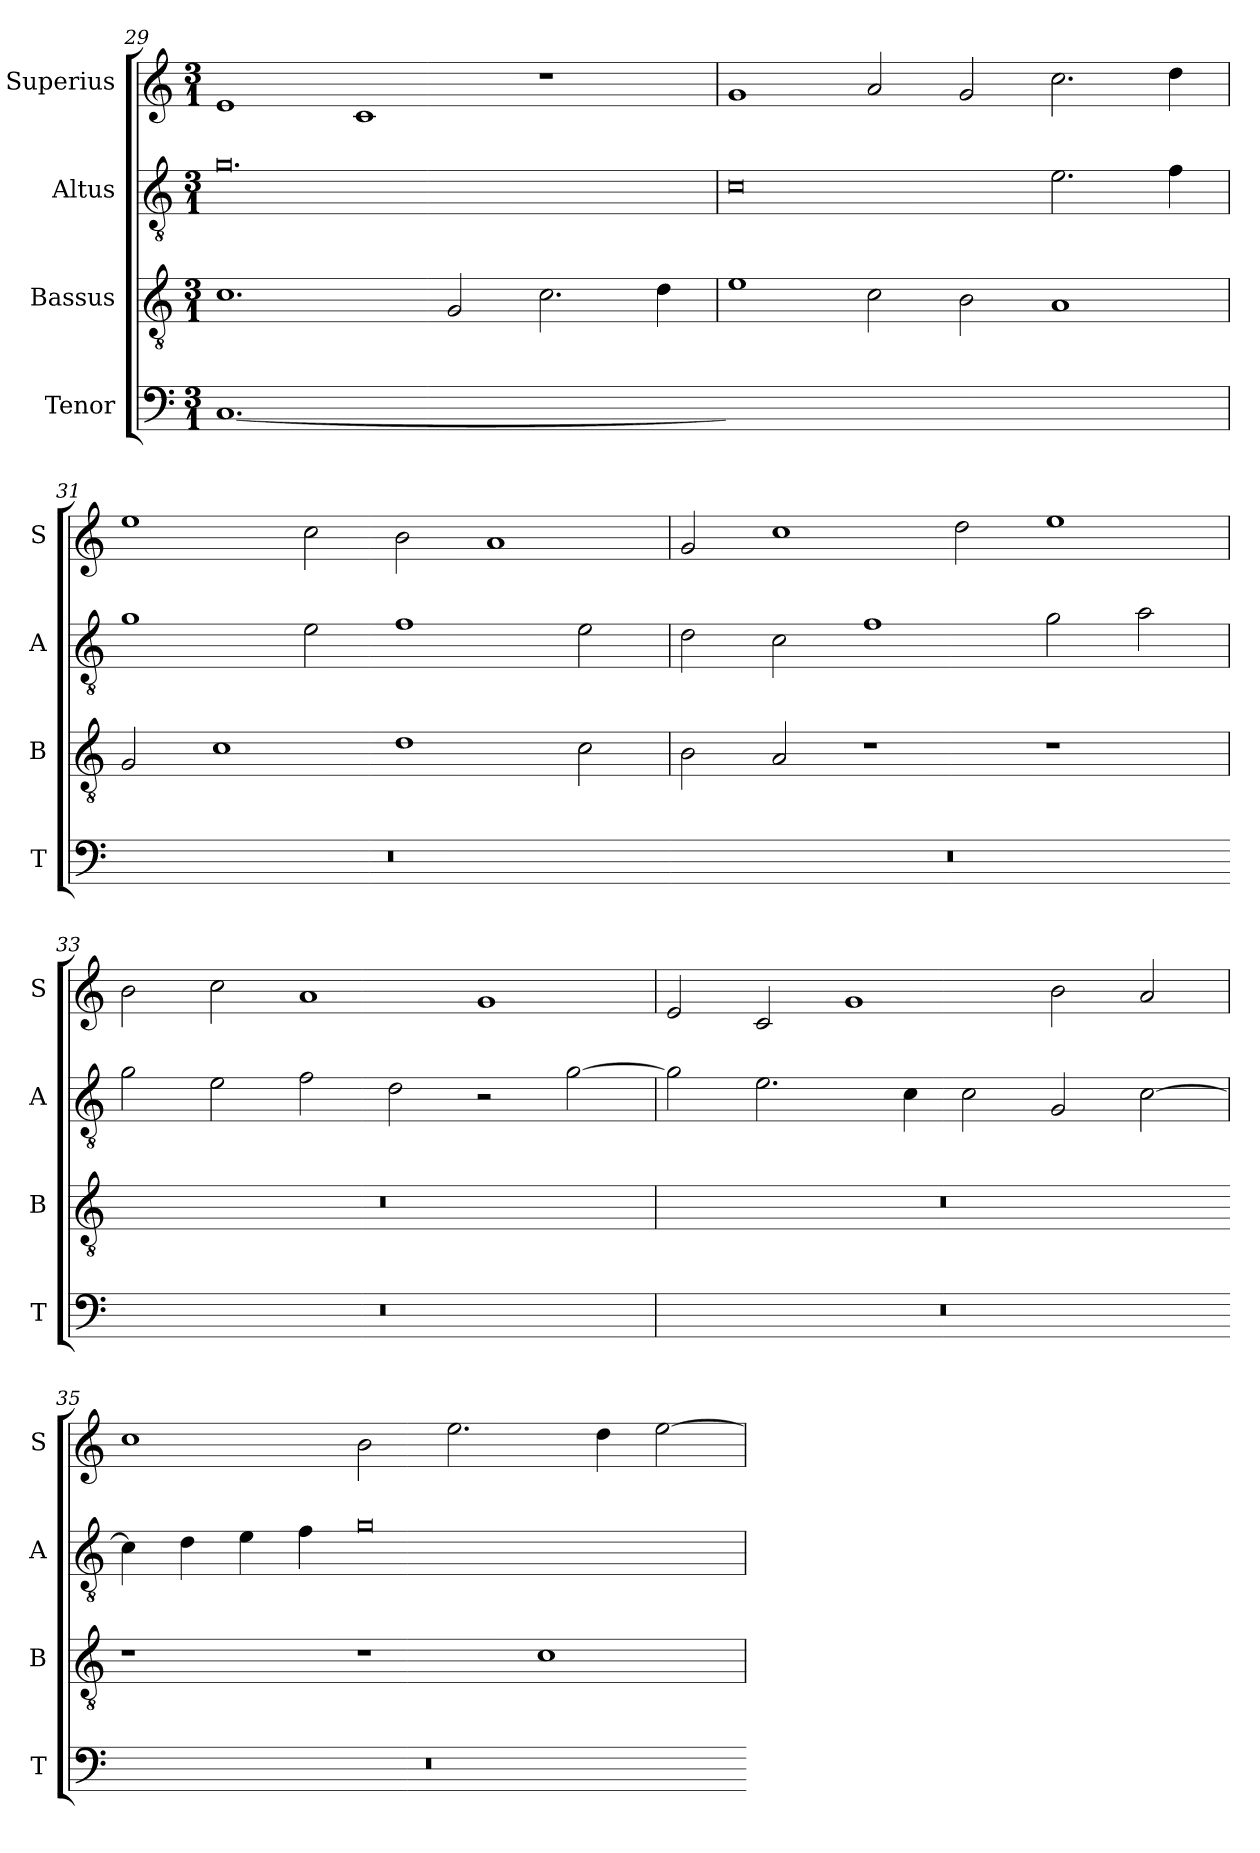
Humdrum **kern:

**kern	**kern	**kern	**kern
*part4	*part3	*part2	*part1
*staff4	*staff3	*staff2	*staff1
*I"Tenor	*I"Bassus	*I"Altus	*I"Superius
*I'T	*I'B	*I'A	*I'S
*clefF4	*clefGv2	*clefGv2	*clefG2
*k[]	*k[]	*k[]	*k[]
*M3/1	*M3/1	*M3/1	*M3/1
=29	=29	=29	=29
!LO:N:vis=1.	!	!	!
[0.C	1.c	0.g	1e
.	.	.	1c
.	2G/	.	.
.	2.c\	.	1r
.	4d\	.	.
=30-	=30	=30	=30
!LO:N:vis=1.	!	!	!
0.Cyy]	1e	0c	1g
.	2c\	.	2a/
.	2B\	.	2g/
.	1A	2.e\	2.cc\
.	.	4f\	4dd\
=31	=31	=31	=31
!LO:N:vis=1.	!	!	!
0.r	2G/	1g	1ee
.	1c	.	.
.	.	2e\	2cc\
.	1d	1f	2b\
.	.	.	1a
.	2c\	2e\	.
=32-	=32	=32	=32
!LO:N:vis=1.	!	!	!
0.r	2B\	2d\	2g/
.	2A/	2c\	1cc
.	1r	1f	.
.	.	.	2dd\
.	1r	2g\	1ee
.	.	2a\	.
=33-	=33	=33	=33
!LO:N:vis=1.	!	!	!
0.r	0.r	2g\	2b\
.	.	2e\	2cc\
.	.	2f\	1a
.	.	2d\	.
.	.	2r	1g
.	.	[2g\	.
=34	=34	=34	=34
!LO:N:vis=1.	!	!	!
0.r	0.r	2g\]	2e/
.	.	2.e\	2c/
.	.	.	1g
.	.	4c\	.
.	.	2c\	.
.	.	2G/	2b\
.	.	[2c\	2a/
=35-	=35	=35	=35
!LO:N:vis=1.	!	!	!
0.r	1r	4c\]	1cc
.	.	4d\	.
.	.	4e\	.
.	.	4f\	.
.	1r	0g	2b\
.	.	.	2.ee\
.	1c	.	.
.	.	.	4dd\
.	.	.	[2ee\
=-	=	=	=
*-	*-	*-	*-
